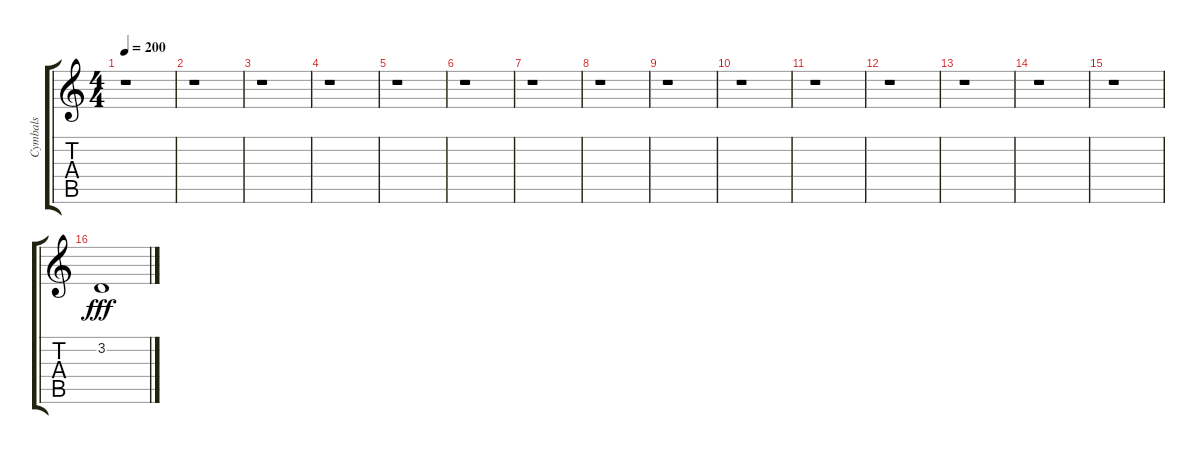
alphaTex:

\track ("Cymbals" "Cymbals") {instrument reversecymbal}
\staff {score tabs}
\tuning (E4 B3 G3 D3 A2 E2) {hide}
\ts (4 4)
\tempo 200
\clef g2
\ks c
r.1{dy f} |
r.1 |
r.1 |
r.1 |
r.1 |
r.1 |
r.1 |
r.1 |
r.1 |
r.1 |
r.1 |
r.1 |
r.1 |
r.1 |
r.1 |
3.2.1{dy fff}
